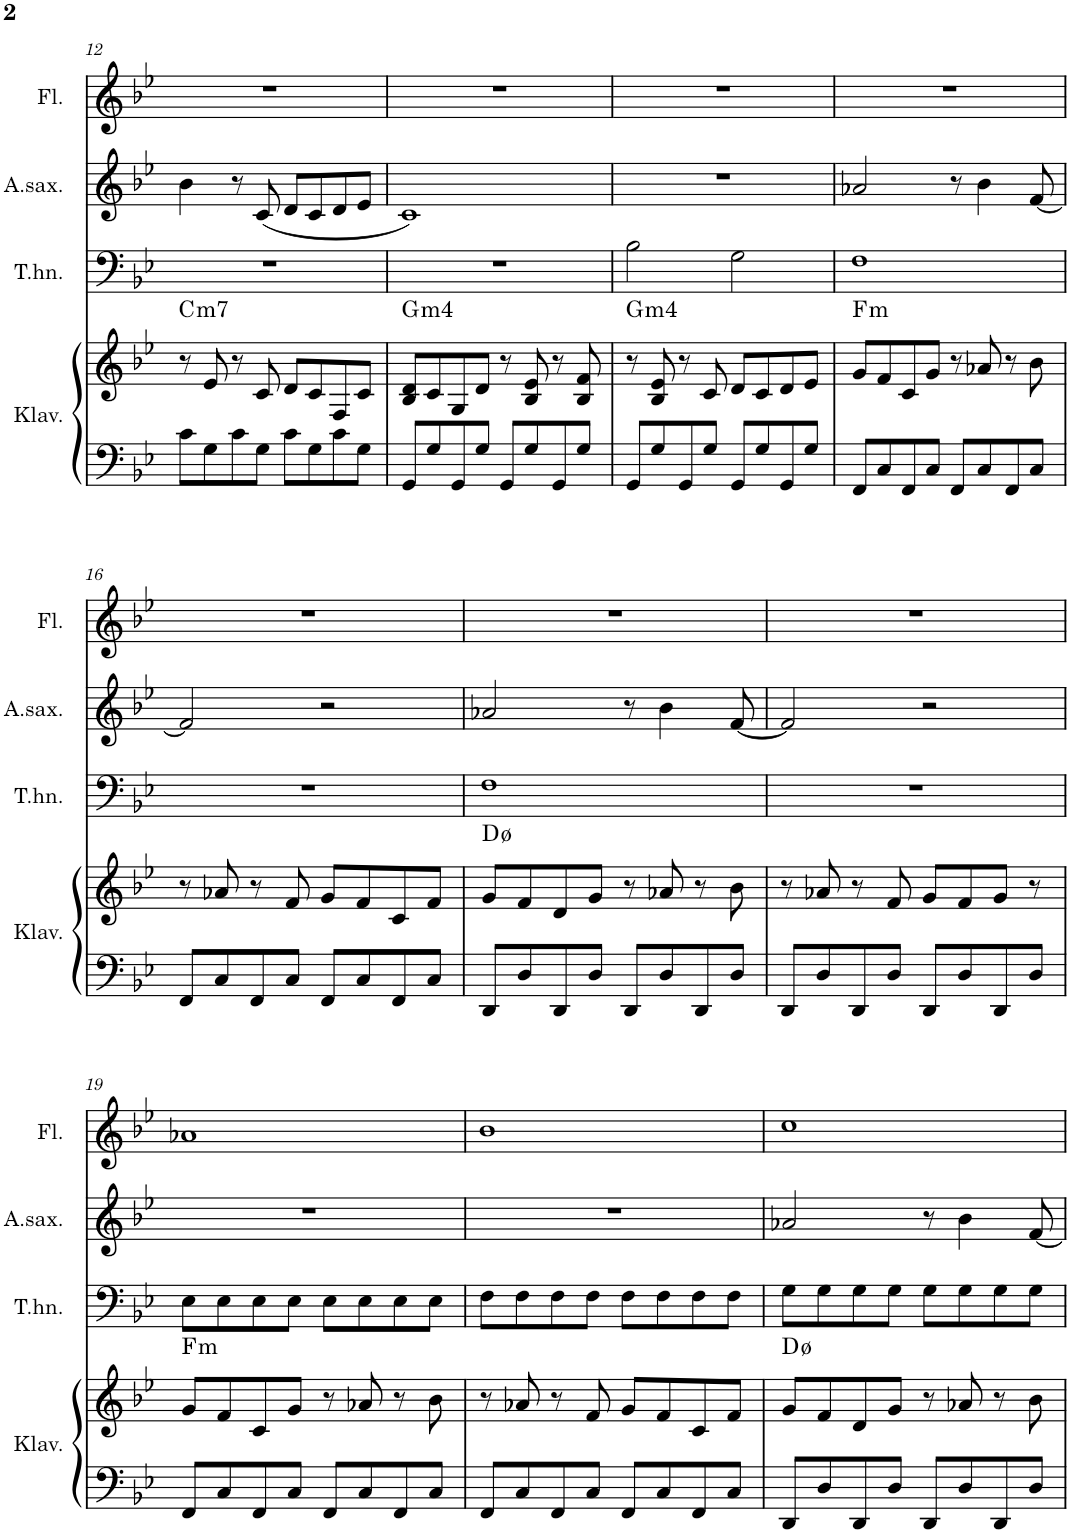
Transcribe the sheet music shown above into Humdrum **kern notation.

**kern	**kern	**harte	**kern	**kern	**kern
*part4	*part4	*part4	*part3	*part2	*part1
*staff5	*staff4	*	*staff3	*staff2	*staff1
*I"Klavier	*	*	*I"Tenorhorn	*I"Altsaxophon	*I"Flöte
*I'Klav.	*	*	*I'T.hn.	*I'A.sax.	*I'Fl.
!!LO:PB:g=z
*clefF4	*clefG2	*	*clefF4	*clefG2	*clefG2
*	*	*	*ITrd4c7	*ITrd5c9	*
*k[b-e-]	*k[b-e-]	*	*k[b-e-]	*k[b-e-]	*k[b-e-]
*M4/4	*M4/4	*	*M4/4	*M4/4	*M4/4
=12	=12	=12	=12	=12	=12
!	!	!LO:H:kt=m7	!	!	!
8c\L	8r	C:min7	1r	4b-\	1r
8G\	8e-/	.	.	.	.
8c\	8r	.	.	8r	.
8G\J	8c/	.	.	(8c/	.
8c\L	8d/L	.	.	8d/L	.
8G\	8c/	.	.	8c/	.
8c\	8F/	.	.	8d/	.
8G\J	8c/J	.	.	8e-/J	.
=13	=13	=13	=13	=13	=13
!	!	!LO:H:kt=m	!	!	!
8GG/L	8B-/ 8d/L	G:min(4)	1r	1c)	1r
8G/	8c/	.	.	.	.
8GG/	8G/	.	.	.	.
8G/J	8d/J	.	.	.	.
8GG/L	8r	.	.	.	.
8G/	8B-/ 8e-/	.	.	.	.
8GG/	8r	.	.	.	.
8G/J	8B-/ 8f/	.	.	.	.
=14	=14	=14	=14	=14	=14
!	!	!LO:H:kt=m	!	!	!
8GG/L	8r	G:min(4)	2B-\	1r	1r
8G/	8B-/ 8e-/	.	.	.	.
8GG/	8r	.	.	.	.
8G/J	8c/	.	.	.	.
8GG/L	8d/L	.	2G\	.	.
8G/	8c/	.	.	.	.
8GG/	8d/	.	.	.	.
8G/J	8e-/J	.	.	.	.
=15	=15	=15	=15	=15	=15
!	!	!LO:H:kt=m	!	!	!
8FF/L	8g/L	F:min	1F	2a-X/	1r
8C/	8f/	.	.	.	.
8FF/	8c/	.	.	.	.
8C/J	8g/J	.	.	.	.
8FF/L	8r	.	.	8r	.
8C/	8a-X/	.	.	4b-\	.
8FF/	8r	.	.	.	.
8C/J	8b-\	.	.	[8f/	.
!!LO:LB:g=z
=16	=16	=16	=16	=16	=16
8FF/L	8r	.	1r	2f/]	1r
8C/	8a-X/	.	.	.	.
8FF/	8r	.	.	.	.
8C/J	8f/	.	.	.	.
8FF/L	8g/L	.	.	2r	.
8C/	8f/	.	.	.	.
8FF/	8c/	.	.	.	.
8C/J	8f/J	.	.	.	.
=17	=17	=17	=17	=17	=17
8DD/L	8g/L	D:hdim7	1F	2a-X/	1r
8D/	8f/	.	.	.	.
8DD/	8d/	.	.	.	.
8D/J	8g/J	.	.	.	.
8DD/L	8r	.	.	8r	.
8D/	8a-X/	.	.	4b-\	.
8DD/	8r	.	.	.	.
8D/J	8b-\	.	.	[8f/	.
=18	=18	=18	=18	=18	=18
8DD/L	8r	.	1r	2f/]	1r
8D/	8a-X/	.	.	.	.
8DD/	8r	.	.	.	.
8D/J	8f/	.	.	.	.
8DD/L	8g/L	.	.	2r	.
8D/	8f/	.	.	.	.
8DD/	8g/J	.	.	.	.
8D/J	8r	.	.	.	.
!!LO:LB:g=z
=19	=19	=19	=19	=19	=19
!	!	!LO:H:kt=m	!	!	!
8FF/L	8g/L	F:min	8E-\L	1r	1a-X
8C/	8f/	.	8E-\	.	.
8FF/	8c/	.	8E-\	.	.
8C/J	8g/J	.	8E-\J	.	.
8FF/L	8r	.	8E-\L	.	.
8C/	8a-X/	.	8E-\	.	.
8FF/	8r	.	8E-\	.	.
8C/J	8b-\	.	8E-\J	.	.
=20	=20	=20	=20	=20	=20
8FF/L	8r	.	8F\L	1r	1b-
8C/	8a-X/	.	8F\	.	.
8FF/	8r	.	8F\	.	.
8C/J	8f/	.	8F\J	.	.
8FF/L	8g/L	.	8F\L	.	.
8C/	8f/	.	8F\	.	.
8FF/	8c/	.	8F\	.	.
8C/J	8f/J	.	8F\J	.	.
=21	=21	=21	=21	=21	=21
8DD/L	8g/L	D:hdim7	8G\L	2a-X/	1cc
8D/	8f/	.	8G\	.	.
8DD/	8d/	.	8G\	.	.
8D/J	8g/J	.	8G\J	.	.
8DD/L	8r	.	8G\L	8r	.
8D/	8a-X/	.	8G\	4b-\	.
8DD/	8r	.	8G\	.	.
8D/J	8b-\	.	8G\J	[8f/	.
=	=	=	=	=	=
*-	*-	*-	*-	*-	*-
